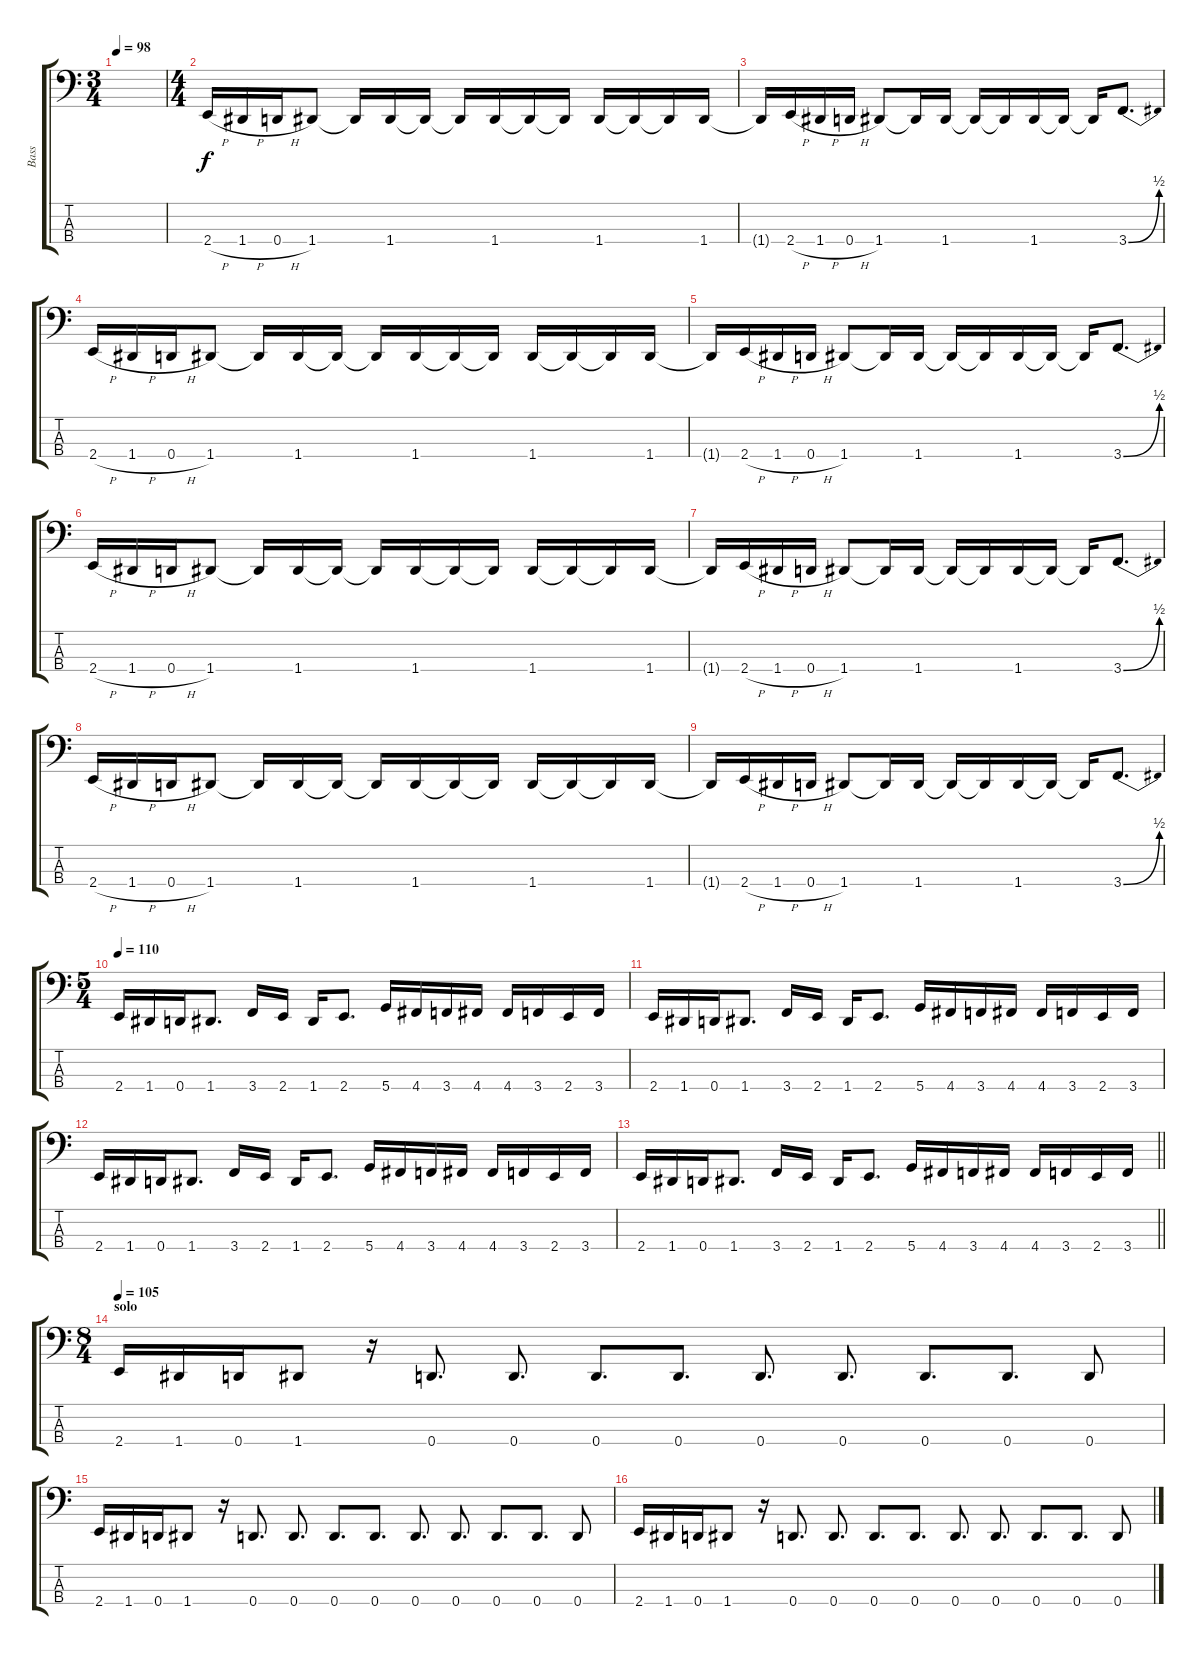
\track ("Bass" "Bass") {instrument electricbassfinger}
\staff {score tabs}
\tuning (F2 C2 G1 D1) {hide}
\ts (3 4)
\tempo 98
\clef f4
\ks c
|
\ts (4 4)
2.4{h}.16 1.4{h}.16 0.4{h}.16 1.4.8 1.4{t}.16 1.4.16 1.4{t}.16 1.4{t}.16 1.4.16 1.4{t}.16 1.4{t}.16 1.4.16 1.4{t}.16 1.4{t}.16 1.4.16 |
1.4{t}.16 2.4{h}.16 1.4{h}.16 0.4{h}.16 1.4.8 1.4{t}.16 1.4.16 1.4{t}.16 1.4{t}.16 1.4.16 1.4{t}.16 1.4{t}.16 3.4{be (bend 0 0 60 2)}.8{d} |
2.4{h}.16 1.4{h}.16 0.4{h}.16 1.4.8 1.4{t}.16 1.4.16 1.4{t}.16 1.4{t}.16 1.4.16 1.4{t}.16 1.4{t}.16 1.4.16 1.4{t}.16 1.4{t}.16 1.4.16 |
1.4{t}.16 2.4{h}.16 1.4{h}.16 0.4{h}.16 1.4.8 1.4{t}.16 1.4.16 1.4{t}.16 1.4{t}.16 1.4.16 1.4{t}.16 1.4{t}.16 3.4{be (bend 0 0 60 2)}.8{d} |
2.4{h}.16 1.4{h}.16 0.4{h}.16 1.4.8 1.4{t}.16 1.4.16 1.4{t}.16 1.4{t}.16 1.4.16 1.4{t}.16 1.4{t}.16 1.4.16 1.4{t}.16 1.4{t}.16 1.4.16 |
1.4{t}.16 2.4{h}.16 1.4{h}.16 0.4{h}.16 1.4.8 1.4{t}.16 1.4.16 1.4{t}.16 1.4{t}.16 1.4.16 1.4{t}.16 1.4{t}.16 3.4{be (bend 0 0 60 2)}.8{d} |
2.4{h}.16 1.4{h}.16 0.4{h}.16 1.4.8 1.4{t}.16 1.4.16 1.4{t}.16 1.4{t}.16 1.4.16 1.4{t}.16 1.4{t}.16 1.4.16 1.4{t}.16 1.4{t}.16 1.4.16 |
1.4{t}.16 2.4{h}.16 1.4{h}.16 0.4{h}.16 1.4.8 1.4{t}.16 1.4.16 1.4{t}.16 1.4{t}.16 1.4.16 1.4{t}.16 1.4{t}.16 3.4{be (bend 0 0 60 2)}.8{d} |
\ts (5 4)
\tempo 108
\tempo 110
2.4.16 1.4.16 0.4.16 1.4.8{d} 3.4.16 2.4.16 1.4.16 2.4.8{d} 5.4.16 4.4.16 3.4.16 4.4.16 4.4.16 3.4.16 2.4.16 3.4.16 |
2.4.16 1.4.16 0.4.16 1.4.8{d} 3.4.16 2.4.16 1.4.16 2.4.8{d} 5.4.16 4.4.16 3.4.16 4.4.16 4.4.16 3.4.16 2.4.16 3.4.16 |
2.4.16 1.4.16 0.4.16 1.4.8{d} 3.4.16 2.4.16 1.4.16 2.4.8{d} 5.4.16 4.4.16 3.4.16 4.4.16 4.4.16 3.4.16 2.4.16 3.4.16 |
\barLineRight lightlight
2.4.16 1.4.16 0.4.16 1.4.8{d} 3.4.16 2.4.16 1.4.16 2.4.8{d} 5.4.16 4.4.16 3.4.16 4.4.16 4.4.16 3.4.16 2.4.16 3.4.16 |
\ts (8 4)
\section ("" "solo")
\tempo 105
2.4.16 1.4.16 0.4.16 1.4.8 r.16 0.4.8{d} 0.4.8{d} 0.4.8{d} 0.4.8{d} 0.4.8{d} 0.4.8{d} 0.4.8{d} 0.4.8{d} 0.4.8 |
2.4.16 1.4.16 0.4.16 1.4.8 r.16 0.4.8{d} 0.4.8{d} 0.4.8{d} 0.4.8{d} 0.4.8{d} 0.4.8{d} 0.4.8{d} 0.4.8{d} 0.4.8 |
2.4.16 1.4.16 0.4.16 1.4.8 r.16 0.4.8{d} 0.4.8{d} 0.4.8{d} 0.4.8{d} 0.4.8{d} 0.4.8{d} 0.4.8{d} 0.4.8{d} 0.4.8
